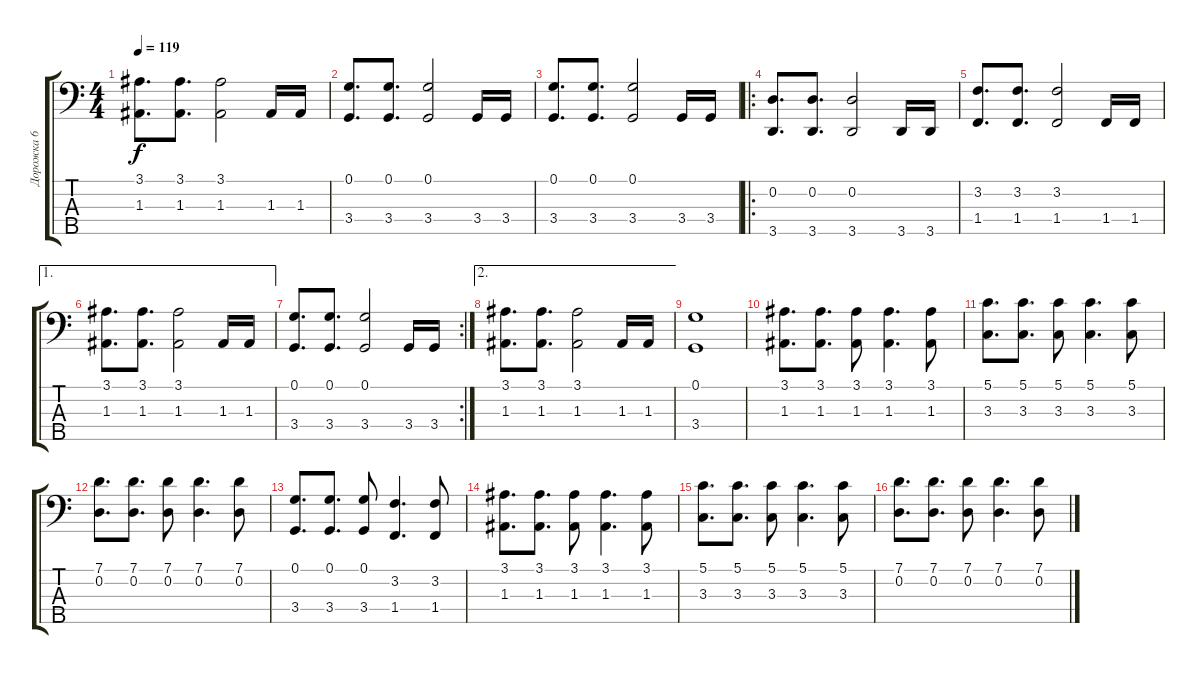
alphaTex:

\track ("Дорожка 6" "Дорожка 6") {instrument synthbass2}
\staff {score tabs}
\tuning (G2 D2 A1 E1 B0) {hide}
\ts (4 4)
\tempo 119
\clef f4
\ks c
(3.1 1.3).8{d dy f} (3.1 1.3).8{d} (3.1 1.3).2 1.3.16 1.3.16 |
(0.1 3.4).8{d} (0.1 3.4).8{d} (0.1 3.4).2 3.4.16 3.4.16 |
(0.1 3.4).8{d} (0.1 3.4).8{d} (0.1 3.4).2 3.4.16 3.4.16 |
\ro
(0.2 3.5).8{d} (0.2 3.5).8{d} (0.2 3.5).2 3.5.16 3.5.16 |
(3.2 1.4).8{d} (3.2 1.4).8{d} (3.2 1.4).2 1.4.16 1.4.16 |
\ae 1
(3.1 1.3).8{d} (3.1 1.3).8{d} (3.1 1.3).2 1.3.16 1.3.16 |
\rc 2
(0.1 3.4).8{d} (0.1 3.4).8{d} (0.1 3.4).2 3.4.16 3.4.16 |
\ae 2
(3.1 1.3).8{d} (3.1 1.3).8{d} (3.1 1.3).2 1.3.16 1.3.16 |
(0.1 3.4).1 |
(3.1 1.3).8{d} (3.1 1.3).8{d} (3.1 1.3).8 (3.1 1.3).4{d} (3.1 1.3).8 |
(5.1 3.3).8{d} (5.1 3.3).8{d} (5.1 3.3).8 (5.1 3.3).4{d} (5.1 3.3).8 |
(7.1 0.2).8{d} (7.1 0.2).8{d} (7.1 0.2).8 (7.1 0.2).4{d} (7.1 0.2).8 |
(0.1 3.4).8{d} (0.1 3.4).8{d} (0.1 3.4).8 (3.2 1.4).4{d} (3.2 1.4).8 |
(3.1 1.3).8{d} (3.1 1.3).8{d} (3.1 1.3).8 (3.1 1.3).4{d} (3.1 1.3).8 |
(5.1 3.3).8{d} (5.1 3.3).8{d} (5.1 3.3).8 (5.1 3.3).4{d} (5.1 3.3).8 |
(7.1 0.2).8{d} (7.1 0.2).8{d} (7.1 0.2).8 (7.1 0.2).4{d} (7.1 0.2).8
